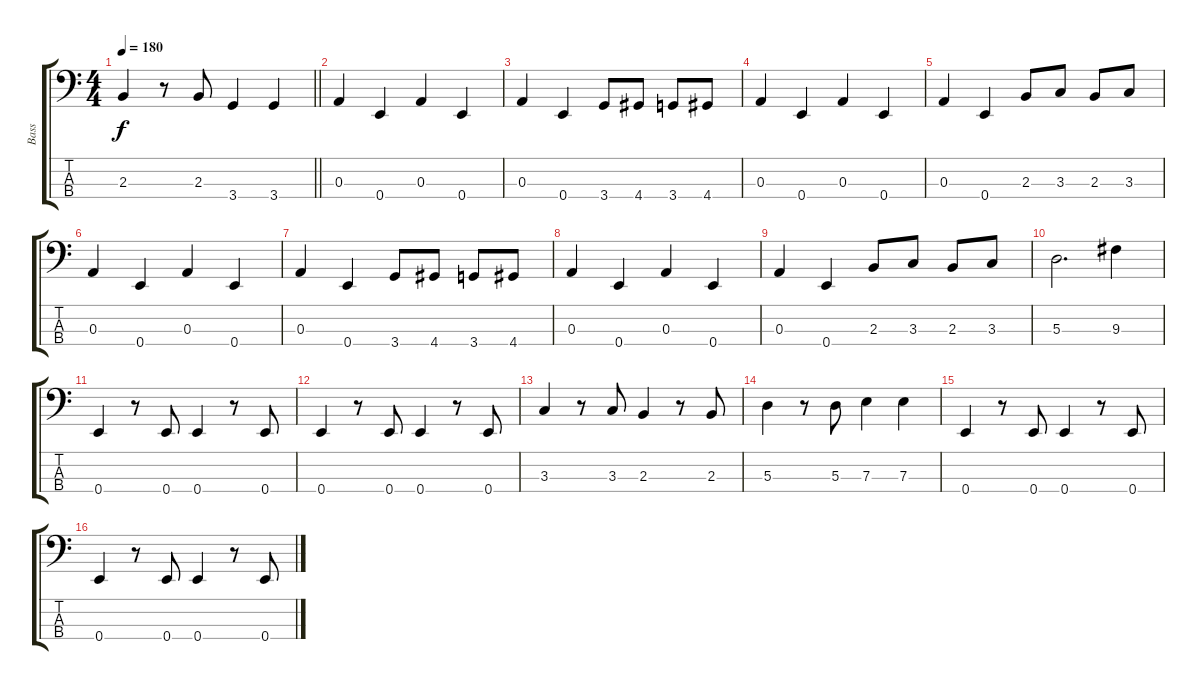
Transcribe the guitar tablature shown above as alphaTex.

\track ("Bass" "Bass") {instrument electricbassfinger}
\staff {score tabs}
\tuning (G2 D2 A1 E1) {hide}
\ts (4 4)
\tempo 180
\clef f4
\barLineRight lightlight
\ks c
2.3.4{dy f} r.8 2.3.8 3.4.4 3.4.4 |
0.3.4 0.4.4 0.3.4 0.4.4 |
0.3.4 0.4.4 3.4.8 4.4.8 3.4.8 4.4.8 |
0.3.4 0.4.4 0.3.4 0.4.4 |
0.3.4 0.4.4 2.3.8 3.3.8 2.3.8 3.3.8 |
0.3.4 0.4.4 0.3.4 0.4.4 |
0.3.4 0.4.4 3.4.8 4.4.8 3.4.8 4.4.8 |
0.3.4 0.4.4 0.3.4 0.4.4 |
0.3.4 0.4.4 2.3.8 3.3.8 2.3.8 3.3.8 |
5.3.2{d} 9.3.4 |
0.4.4 r.8 0.4.8 0.4.4 r.8 0.4.8 |
0.4.4 r.8 0.4.8 0.4.4 r.8 0.4.8 |
3.3.4 r.8 3.3.8 2.3.4 r.8 2.3.8 |
5.3.4 r.8 5.3.8 7.3.4 7.3.4 |
0.4.4 r.8 0.4.8 0.4.4 r.8 0.4.8 |
0.4.4 r.8 0.4.8 0.4.4 r.8 0.4.8
